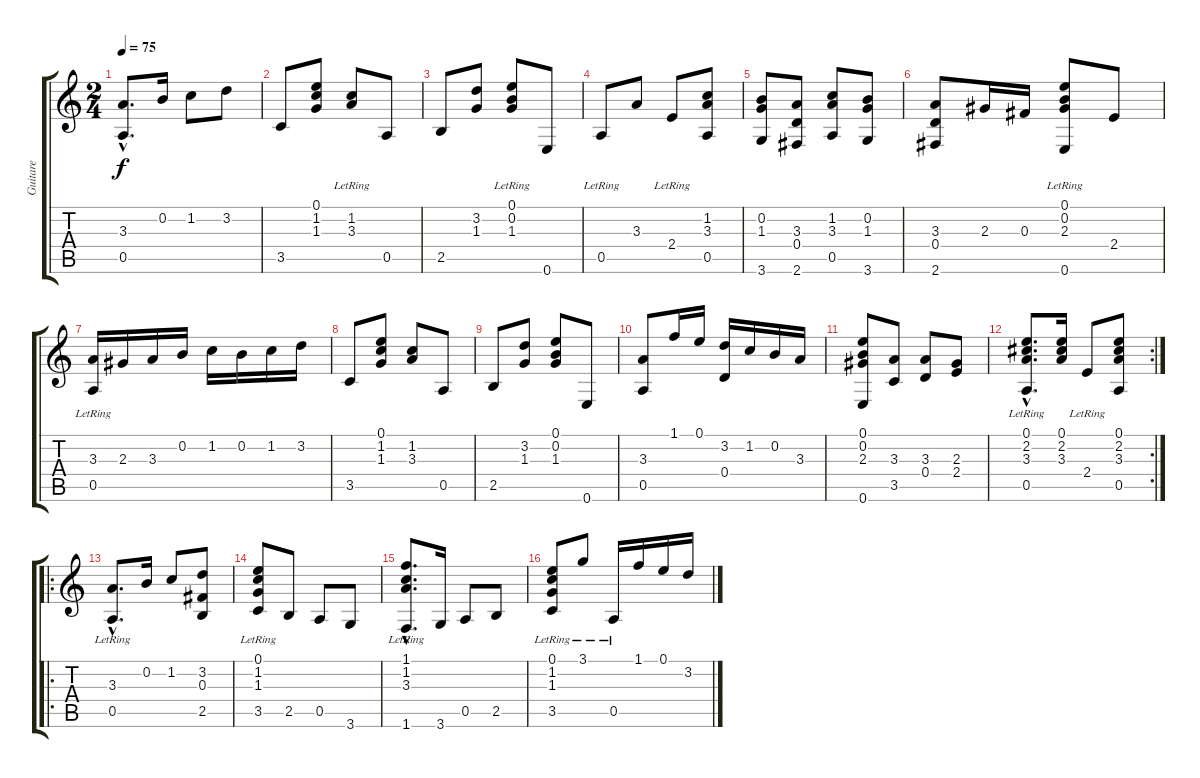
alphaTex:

\track ("Guitare" "Guitare") {instrument acousticguitarnylon}
\staff {score tabs}
\tuning (E4 B3 Gb3 D3 A2 E2) {hide}
\ts (2 4)
\tempo 75
\clef g2
\ks c
(3.3{hac} 0.5{hac}).8{d dy f instrument acousticguitarnylon} 0.2.16 1.2.8 3.2.8 |
3.5.8 (0.1 1.2 1.3).8 (1.2{lr} 3.3{lr}).8 0.5.8 |
2.5.8 (3.2 1.3).8 (0.1{lr} 0.2{lr} 1.3{lr}).8 0.6.8 |
0.5{lr}.8 3.3.8 2.4{lr}.8 (1.2 3.3 0.5).8 |
(0.2 1.3 3.6).8 (3.3 0.4 2.6).8 (1.2 3.3 0.5).8 (0.2 1.3 3.6).8 |
(3.3 0.4 2.6).8 2.3.16 0.3.16 (0.1{lr} 0.2{lr} 2.3{lr} 0.6{lr}).8 2.4.8 |
(3.3 0.5{lr}).16 2.3.16 3.3.16 0.2.16 1.2.16 0.2.16 1.2.16 3.2.16 |
3.5.8 (0.1 1.2 1.3).8 (1.2 3.3).8 0.5.8 |
2.5.8 (3.2 1.3).8 (0.1 0.2 1.3).8 0.6.8 |
(3.3 0.5).8 1.1.16 0.1.16 (3.2 0.4).16 1.2.16 0.2.16 3.3.16 |
(0.1 0.2 2.3 0.6).8 (3.3 3.5).8 (3.3 0.4).8 (2.3 2.4).8 |
\rc 2
(0.1{hac} 2.2{hac} 3.3{hac} 0.5{hac lr}).8{d} (0.1 2.2 3.3).16 2.4{lr}.8 (0.1 2.2 3.3 0.5).8 |
\ro
(3.3{hac} 0.5{hac lr}).8{d} 0.2.16 1.2.8 (3.2 0.3 2.5).8 |
(0.1{lr} 1.2{lr} 1.3{lr} 3.5).8 2.5.8 0.5.8 3.6.8 |
(1.1{hac lr} 1.2{hac lr} 3.3{hac lr} 1.6{hac}).8{d} 3.6.16 0.5.8 2.5.8 |
(0.1 1.2{lr} 1.3{lr} 3.5).8 3.1{lr}.8 0.5{lr}.16 1.1.16 0.1.16 3.2.16
